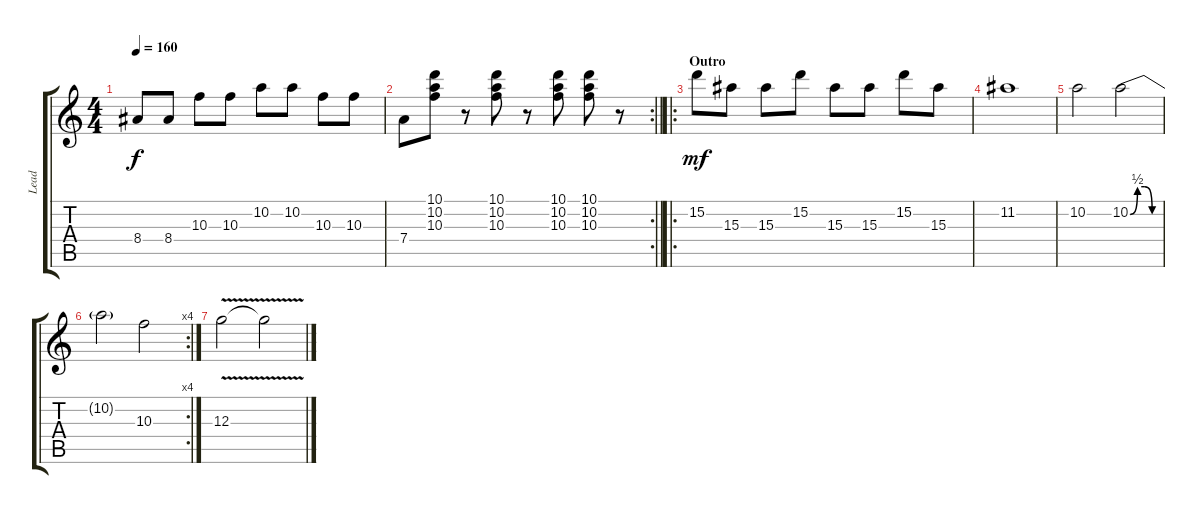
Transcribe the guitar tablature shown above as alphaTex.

\track ("Lead" "Lead") {instrument overdrivenguitar}
\staff {score tabs}
\tuning (E4 B3 G3 D3 A2 E2) {hide}
\ts (4 4)
\tempo 160
\clef g2
\ks c
8.4.8{dy f} 8.4.8 10.3.8 10.3.8 10.2.8 10.2.8 10.3.8 10.3.8 |
\rc 2
\barLineRight lightlight
7.4.8 (10.1 10.2 10.3).8 r.8 (10.1 10.2 10.3).8 r.8 (10.1 10.2 10.3).8 (10.1 10.2 10.3).8 r.8 |
\ro
\section ("" "Outro")
15.2.8{dy mf} 15.3.8 15.3.8 15.2.8 15.3.8 15.3.8 15.2.8 15.3.8 |
11.2.1 |
10.2.2 10.2{be (custom 0 0 15 2 30 2 45 0 60 0)}.2 |
\rc 4
10.2{t}.2 10.3.2 |
12.3{v}.2 12.3{t}.2
